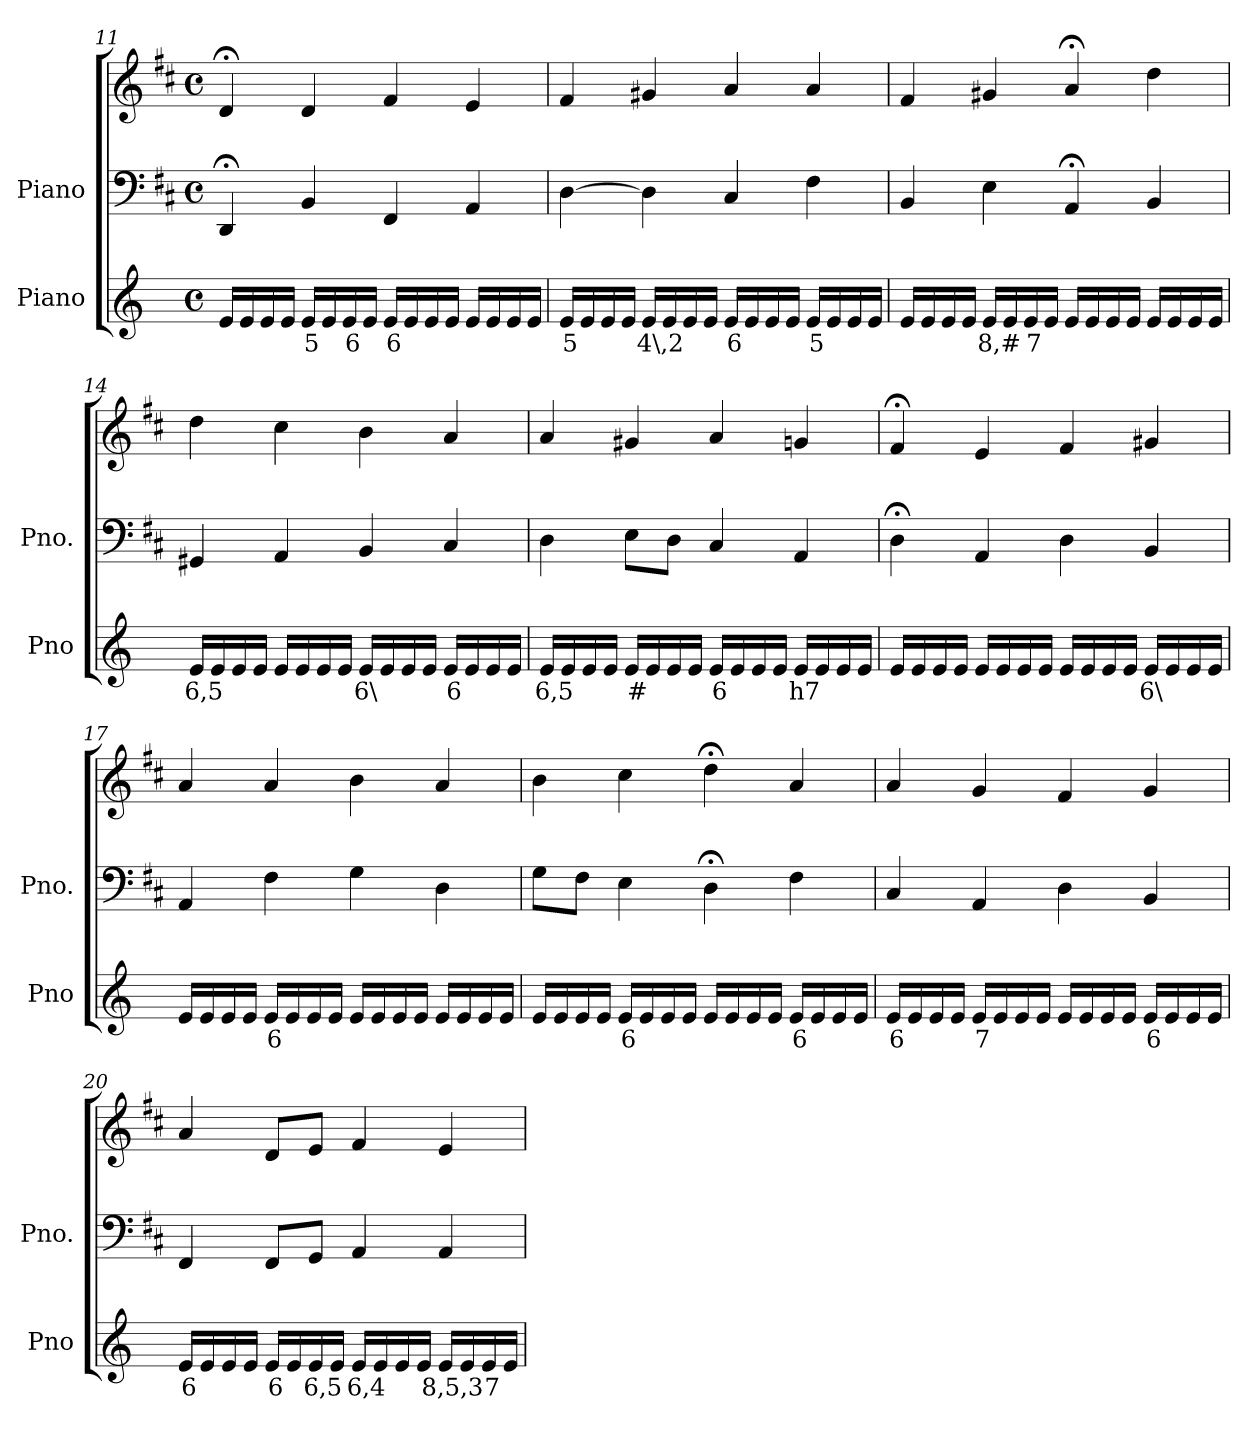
**kern	**text	**kern	**kern
*part2	*part2	*part1	*part1
*staff3	*staff3	*staff2	*staff1
*I"Piano	*	*I"Piano	*
*I'Pno	*	*I'Pno.	*
*clefG2	*	*clefF4	*clefG2
*k[]	*	*k[f#c#]	*k[f#c#]
*M4/4	*	*M4/4	*M4/4
*met(c)	*	*met(c)	*met(c)
=11	=11	=11	=11
16e/LL	.	4DD;</	4d;</
16e/	.	.	.
16e/	.	.	.
16e/JJ	.	.	.
!	!LO:LY:b	!	!
16e/LL	5	4BB/	4d/
16e/	.	.	.
!	!LO:LY:b	!	!
16e/	6	.	.
16e/JJ	.	.	.
!	!LO:LY:b	!	!
16e/LL	6	4FF#/	4f#/
16e/	.	.	.
16e/	.	.	.
16e/JJ	.	.	.
16e/LL	.	4AA/	4e/
16e/	.	.	.
16e/	.	.	.
16e/JJ	.	.	.
=12	=12	=12	=12
!	!LO:LY:b	!	!
16e/LL	5	[4D\	4f#/
16e/	.	.	.
16e/	.	.	.
16e/JJ	.	.	.
!	!LO:LY:b	!	!
16e/LL	4\,2	4D\]	4g#X/
16e/	.	.	.
16e/	.	.	.
16e/JJ	.	.	.
!	!LO:LY:b	!	!
16e/LL	6	4C#/	4a/
16e/	.	.	.
16e/	.	.	.
16e/JJ	.	.	.
!	!LO:LY:b	!	!
16e/LL	5	4F#\	4a/
16e/	.	.	.
16e/	.	.	.
16e/JJ	.	.	.
=13	=13	=13	=13
16e/LL	.	4BB/	4f#/
16e/	.	.	.
16e/	.	.	.
16e/JJ	.	.	.
!	!LO:LY:b	!	!
16e/LL	8,#	4E\	4g#X/
16e/	.	.	.
!	!LO:LY:b	!	!
16e/	7	.	.
16e/JJ	.	.	.
16e/LL	.	4AA;</	4a;</
16e/	.	.	.
16e/	.	.	.
16e/JJ	.	.	.
16e/LL	.	4BB/	4dd\
16e/	.	.	.
16e/	.	.	.
16e/JJ	.	.	.
=14	=14	=14	=14
!	!LO:LY:b	!	!
16e/LL	6,5	4GG#X/	4dd\
16e/	.	.	.
16e/	.	.	.
16e/JJ	.	.	.
16e/LL	.	4AA/	4cc#\
16e/	.	.	.
16e/	.	.	.
16e/JJ	.	.	.
!	!LO:LY:b	!	!
16e/LL	6\	4BB/	4b\
16e/	.	.	.
16e/	.	.	.
16e/JJ	.	.	.
!	!LO:LY:b	!	!
16e/LL	6	4C#/	4a/
16e/	.	.	.
16e/	.	.	.
16e/JJ	.	.	.
=15	=15	=15	=15
!	!LO:LY:b	!	!
16e/LL	6,5	4D\	4a/
16e/	.	.	.
16e/	.	.	.
16e/JJ	.	.	.
!	!LO:LY:b	!	!
16e/LL	#	8E\L	4g#X/
16e/	.	.	.
16e/	.	8D\J	.
16e/JJ	.	.	.
!	!LO:LY:b	!	!
16e/LL	6	4C#/	4a/
16e/	.	.	.
16e/	.	.	.
16e/JJ	.	.	.
!	!LO:LY:b	!	!
16e/LL	h7	4AA/	4gn/
16e/	.	.	.
16e/	.	.	.
16e/JJ	.	.	.
=16	=16	=16	=16
16e/LL	.	4D;<\	4f#;</
16e/	.	.	.
16e/	.	.	.
16e/JJ	.	.	.
16e/LL	.	4AA/	4e/
16e/	.	.	.
16e/	.	.	.
16e/JJ	.	.	.
16e/LL	.	4D\	4f#/
16e/	.	.	.
16e/	.	.	.
16e/JJ	.	.	.
!	!LO:LY:b	!	!
16e/LL	6\	4BB/	4g#X/
16e/	.	.	.
16e/	.	.	.
16e/JJ	.	.	.
=17	=17	=17	=17
16e/LL	.	4AA/	4a/
16e/	.	.	.
16e/	.	.	.
16e/JJ	.	.	.
!	!LO:LY:b	!	!
16e/LL	6	4F#\	4a/
16e/	.	.	.
16e/	.	.	.
16e/JJ	.	.	.
16e/LL	.	4G\	4b\
16e/	.	.	.
16e/	.	.	.
16e/JJ	.	.	.
16e/LL	.	4D\	4a/
16e/	.	.	.
16e/	.	.	.
16e/JJ	.	.	.
=18	=18	=18	=18
16e/LL	.	8G\L	4b\
16e/	.	.	.
16e/	.	8F#\J	.
16e/JJ	.	.	.
!	!LO:LY:b	!	!
16e/LL	6	4E\	4cc#\
16e/	.	.	.
16e/	.	.	.
16e/JJ	.	.	.
16e/LL	.	4D;<\	4dd;<\
16e/	.	.	.
16e/	.	.	.
16e/JJ	.	.	.
!	!LO:LY:b	!	!
16e/LL	6	4F#\	4a/
16e/	.	.	.
16e/	.	.	.
16e/JJ	.	.	.
=19	=19	=19	=19
!	!LO:LY:b	!	!
16e/LL	6	4C#/	4a/
16e/	.	.	.
16e/	.	.	.
16e/JJ	.	.	.
!	!LO:LY:b	!	!
16e/LL	7	4AA/	4g/
16e/	.	.	.
16e/	.	.	.
16e/JJ	.	.	.
16e/LL	.	4D\	4f#/
16e/	.	.	.
16e/	.	.	.
16e/JJ	.	.	.
!	!LO:LY:b	!	!
16e/LL	6	4BB/	4g/
16e/	.	.	.
16e/	.	.	.
16e/JJ	.	.	.
=20	=20	=20	=20
!	!LO:LY:b	!	!
16e/LL	6	4FF#/	4a/
16e/	.	.	.
16e/	.	.	.
16e/JJ	.	.	.
!	!LO:LY:b	!	!
16e/LL	6	8FF#/L	8d/L
16e/	.	.	.
!	!LO:LY:b	!	!
16e/	6,5	8GG/J	8e/J
16e/JJ	.	.	.
!	!LO:LY:b	!	!
16e/LL	6,4	4AA/	4f#/
16e/	.	.	.
16e/	.	.	.
16e/JJ	.	.	.
!	!LO:LY:b	!	!
16e/LL	8,5,3	4AA/	4e/
16e/	.	.	.
!	!LO:LY:b	!	!
16e/	7	.	.
16e/JJ	.	.	.
=	=	=	=
*-	*-	*-	*-
